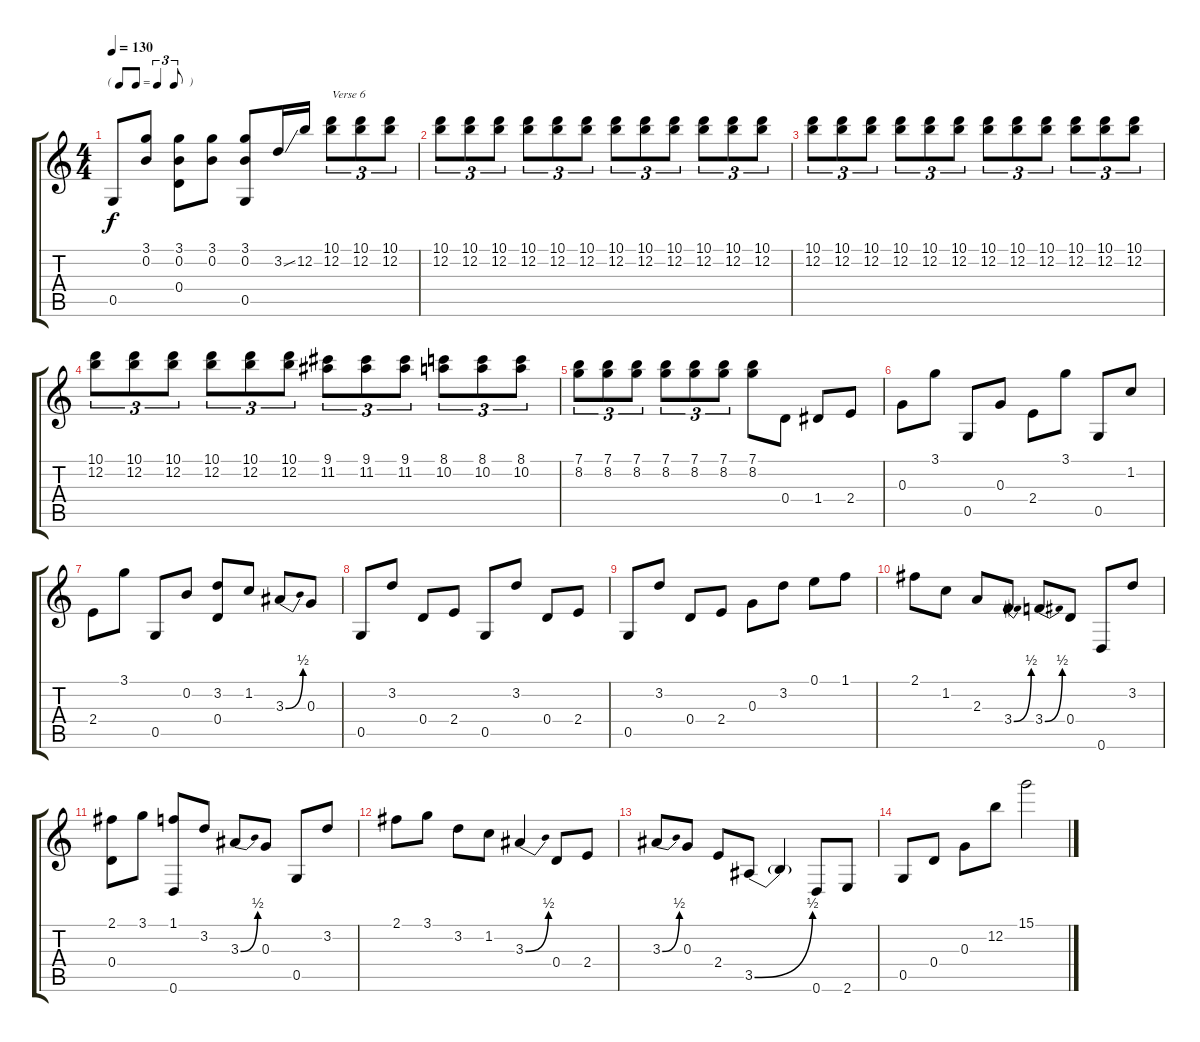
\track "" {instrument acousticguitarnylon}
\staff {score tabs}
\tuning (E4 B3 G3 D3 G2 D2) {hide}
\ts (4 4)
\tf triplet8th
\tempo 130
\clef g2
\ks c
0.5.8{dy f} (3.1 0.2).8 (3.1 0.2 0.4).8 (3.1 0.2).8 (3.1 0.2 0.5).8 3.2{ss}.16 12.2.16 (10.1 12.2).8{tu (3 2) txt "Verse 6"} (10.1 12.2).8{tu (3 2)} (10.1 12.2).8{tu (3 2)} |
(10.1 12.2).8{tu (3 2)} (10.1 12.2).8{tu (3 2)} (10.1 12.2).8{tu (3 2)} (10.1 12.2).8{tu (3 2)} (10.1 12.2).8{tu (3 2)} (10.1 12.2).8{tu (3 2)} (10.1 12.2).8{tu (3 2)} (10.1 12.2).8{tu (3 2)} (10.1 12.2).8{tu (3 2)} (10.1 12.2).8{tu (3 2)} (10.1 12.2).8{tu (3 2)} (10.1 12.2).8{tu (3 2)} |
(10.1 12.2).8{tu (3 2)} (10.1 12.2).8{tu (3 2)} (10.1 12.2).8{tu (3 2)} (10.1 12.2).8{tu (3 2)} (10.1 12.2).8{tu (3 2)} (10.1 12.2).8{tu (3 2)} (10.1 12.2).8{tu (3 2)} (10.1 12.2).8{tu (3 2)} (10.1 12.2).8{tu (3 2)} (10.1 12.2).8{tu (3 2)} (10.1 12.2).8{tu (3 2)} (10.1 12.2).8{tu (3 2)} |
(10.1 12.2).8{tu (3 2)} (10.1 12.2).8{tu (3 2)} (10.1 12.2).8{tu (3 2)} (10.1 12.2).8{tu (3 2)} (10.1 12.2).8{tu (3 2)} (10.1 12.2).8{tu (3 2)} (9.1 11.2).8{tu (3 2)} (9.1 11.2).8{tu (3 2)} (9.1 11.2).8{tu (3 2)} (8.1 10.2).8{tu (3 2)} (8.1 10.2).8{tu (3 2)} (8.1 10.2).8{tu (3 2)} |
(7.1 8.2).8{tu (3 2)} (7.1 8.2).8{tu (3 2)} (7.1 8.2).8{tu (3 2)} (7.1 8.2).8{tu (3 2)} (7.1 8.2).8{tu (3 2)} (7.1 8.2).8{tu (3 2)} (7.1 8.2).8 0.4.8 1.4.8 2.4.8 |
0.3.8 3.1.8 0.5.8 0.3.8 2.4.8 3.1.8 0.5.8 1.2.8 |
2.4.8 3.1.8 0.5.8 0.2.8 (3.2 0.4).8 1.2.8 3.3{be (bend 0 0 60 2)}.8 0.3.8 |
0.5.8 3.2.8 0.4.8 2.4.8 0.5.8 3.2.8 0.4.8 2.4.8 |
0.5.8 3.2.8 0.4.8 2.4.8 0.3.8 3.2.8 0.1.8 1.1.8 |
2.1.8 1.2.8 2.3.8 3.4{be (bend 0 0 60 2)}.8 3.4{be (bend 0 0 60 2)}.8 0.4.8 0.6.8 3.2.8 |
(2.1 0.4).8 3.1.8 (1.1 0.6).8 3.2.8 3.3{be (bend 0 0 60 2)}.8 0.3.8 0.5.8 3.2.8 |
2.1.8 3.1.8 3.2.8 1.2.8 3.3{be (bend 0 0 60 2)}.4 0.4.8 2.4.8 |
3.3{be (bend 0 0 60 2)}.8 0.3.8 2.4.8 3.5{be (bend 0 0 60 2)}.8 3.5{t}.4 0.6.8 2.6.8 |
0.5.8 0.4.8 0.3.8 12.2.8 15.1.2
